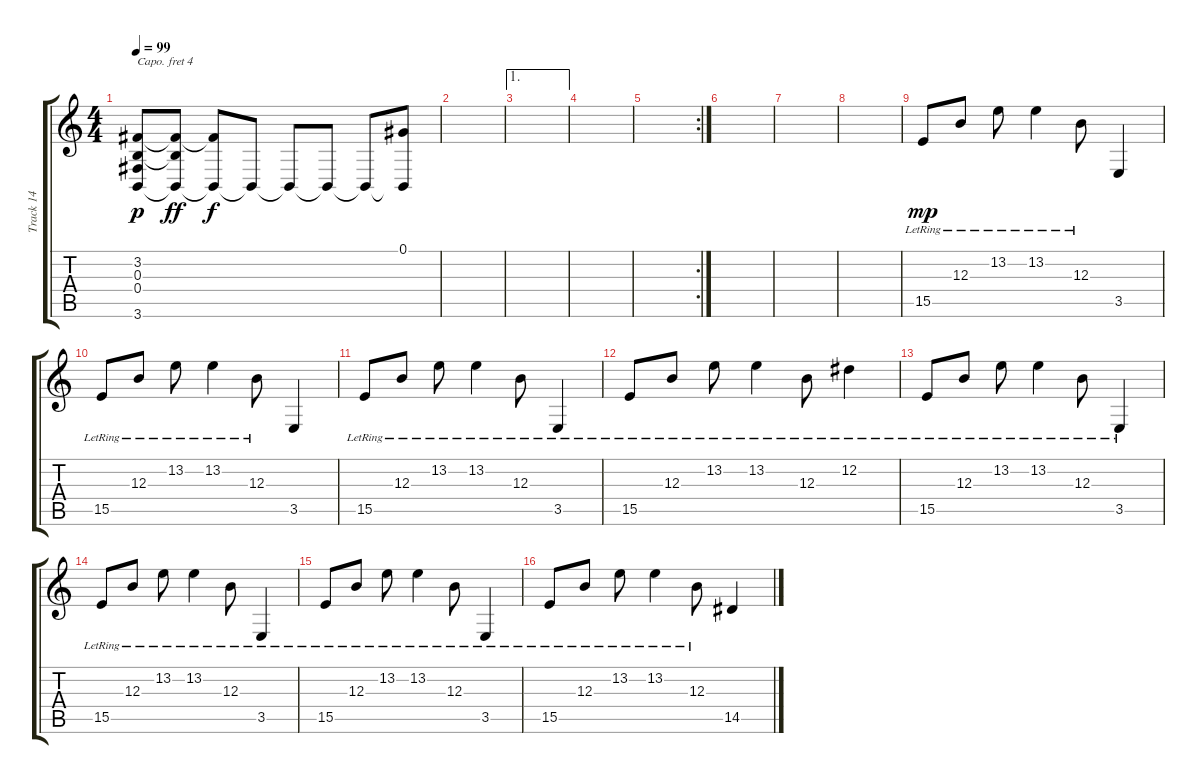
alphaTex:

\track ("Track 14" "Track 14") {instrument pad1newage}
\staff {score tabs}
\capo 4
\tuning (E4 B3 G3 D3 A2 E2) {hide}
\ts (4 4)
\tempo 99
\clef g2
\ks c
(3.2 0.3 0.4 3.6).8{dy p} (3.2{t} 0.3{t} 3.6{t}).8{dy ff} (3.2{t} 3.6{t}).8{dy f} 3.6{t}.8 3.6{t}.8 3.6{t}.8 3.6{t}.8 (0.1{t} 3.6{t}).8 |
|
\ae 1
|
|
\rc 2
|
|
|
|
15.5{lr}.8{dy mp} 12.3{lr}.8 13.2{lr}.8 13.2{lr}.4 12.3{lr}.8 3.5.4 |
15.5{lr}.8 12.3{lr}.8 13.2{lr}.8 13.2{lr}.4 12.3{lr}.8 3.5.4 |
15.5{lr}.8 12.3{lr}.8 13.2{lr}.8 13.2{lr}.4 12.3{lr}.8 3.5{lr}.4 |
15.5{lr}.8 12.3{lr}.8 13.2{lr}.8 13.2{lr}.4 12.3{lr}.8 12.2{lr}.4 |
15.5{lr}.8 12.3{lr}.8 13.2{lr}.8 13.2{lr}.4 12.3{lr}.8 3.5{lr}.4 |
15.5{lr}.8 12.3{lr}.8 13.2{lr}.8 13.2{lr}.4 12.3{lr}.8 3.5{lr}.4 |
15.5{lr}.8 12.3{lr}.8 13.2{lr}.8 13.2{lr}.4 12.3{lr}.8 3.5{lr}.4 |
15.5{lr}.8 12.3{lr}.8 13.2{lr}.8 13.2{lr}.4 12.3{lr}.8 14.5.4
